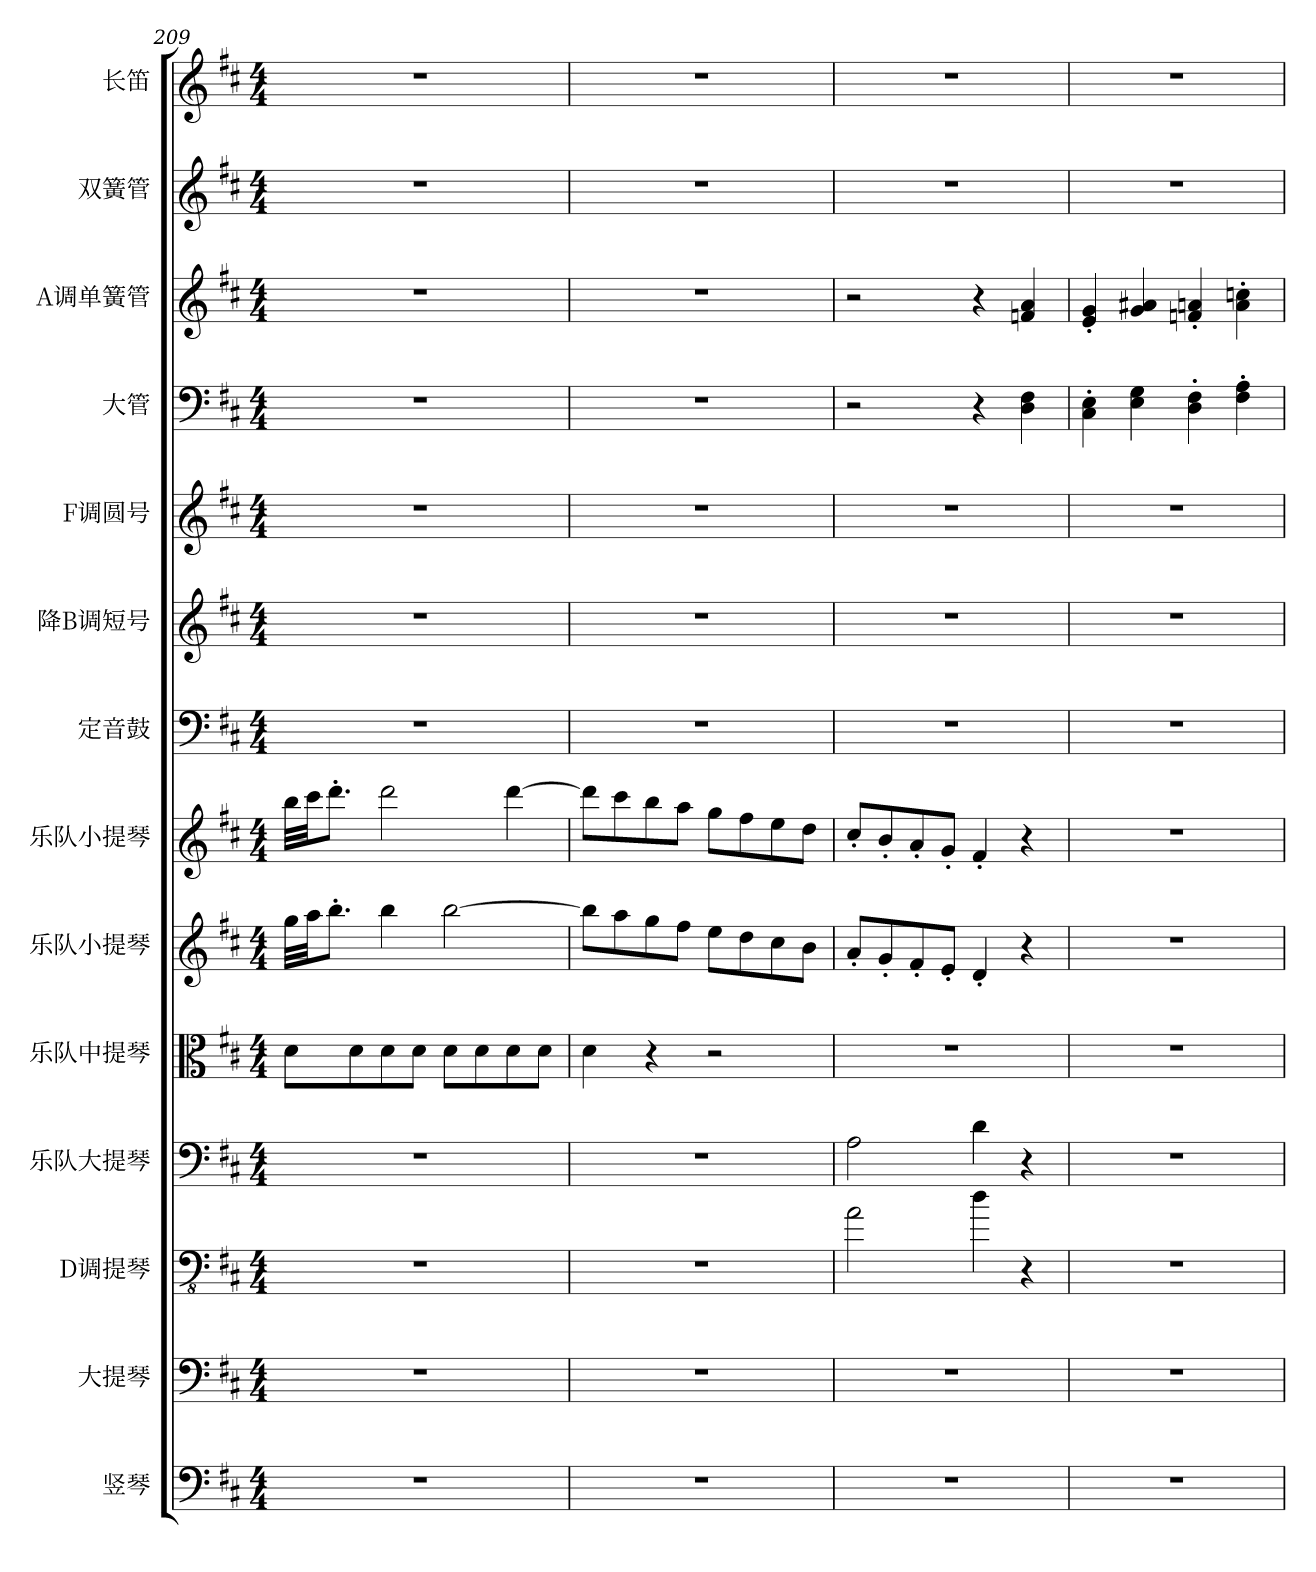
**kern	**kern	**kern	**kern	**kern	**kern	**kern	**kern	**kern	**kern	**kern	**kern	**kern	**kern
*part14	*part13	*part12	*part11	*part10	*part9	*part8	*part7	*part6	*part5	*part4	*part3	*part2	*part1
*staff14	*staff13	*staff12	*staff11	*staff10	*staff9	*staff8	*staff7	*staff6	*staff5	*staff4	*staff3	*staff2	*staff1
*I"竖琴	*I"大提琴	*I"D调提琴	*I"乐队大提琴	*I"乐队中提琴	*I"乐队小提琴	*I"乐队小提琴	*I"定音鼓	*I"降B调短号	*I"F调圆号	*I"大管	*I"A调单簧管	*I"双簧管	*I"长笛
*clefF4	*clefF4	*clefFv4	*clefF4	*clefC3	*clefG2	*clefG2	*clefF4	*clefG2	*clefG2	*clefF4	*clefG2	*clefG2	*clefG2
*	*	*ITrd7c12	*	*	*	*	*	*ITrd1c2	*ITrd4c7	*	*ITrd2c3	*	*
*k[f#c#]	*k[f#c#]	*k[f#c#]	*k[f#c#]	*k[f#c#]	*k[f#c#]	*k[f#c#]	*k[f#c#]	*k[]	*k[f#]	*k[f#c#]	*k[f#c#g#d#a#]	*k[f#c#]	*k[f#c#]
*M4/4	*M4/4	*M4/4	*M4/4	*M4/4	*M4/4	*M4/4	*M4/4	*M4/4	*M4/4	*M4/4	*M4/4	*M4/4	*M4/4
=209	=209	=209	=209	=209	=209	=209	=209	=209	=209	=209	=209	=209	=209
1r	1r	1r	1r	8d\L	32gg\LLL	32bb\LLL	1r	1r	1r	1r	1r	1r	1r
.	.	.	.	.	32aa\JJ	32ccc#\JJ	.	.	.	.	.	.	.
.	.	.	.	.	8.bb'\J	8.ddd'\J	.	.	.	.	.	.	.
.	.	.	.	8d\	.	.	.	.	.	.	.	.	.
.	.	.	.	8d\	4bb\	2ddd\	.	.	.	.	.	.	.
.	.	.	.	8d\J	.	.	.	.	.	.	.	.	.
.	.	.	.	8d\L	[2bb\	.	.	.	.	.	.	.	.
.	.	.	.	8d\	.	.	.	.	.	.	.	.	.
.	.	.	.	8d\	.	[4ddd\	.	.	.	.	.	.	.
.	.	.	.	8d\J	.	.	.	.	.	.	.	.	.
=210	=210	=210	=210	=210	=210	=210	=210	=210	=210	=210	=210	=210	=210
1r	1r	1r	1r	4d\	8bb\L]	8ddd\L]	1r	1r	1r	1r	1r	1r	1r
.	.	.	.	.	8aa\	8ccc#\	.	.	.	.	.	.	.
.	.	.	.	4r	8gg\	8bb\	.	.	.	.	.	.	.
.	.	.	.	.	8ff#\J	8aa\J	.	.	.	.	.	.	.
.	.	.	.	2r	8ee\L	8gg\L	.	.	.	.	.	.	.
.	.	.	.	.	8dd\	8ff#\	.	.	.	.	.	.	.
.	.	.	.	.	8cc#\	8ee\	.	.	.	.	.	.	.
.	.	.	.	.	8b\J	8dd\J	.	.	.	.	.	.	.
!!LO:PB:g=z
=211	=211	=211	=211	=211	=211	=211	=211	=211	=211	=211	=211	=211	=211
1r	1r	2AA\	2A\	1r	8a'/L	8cc#'/L	1r	1r	1r	2r	2r	1r	1r
.	.	.	.	.	8g'/	8b'/	.	.	.	.	.	.	.
.	.	.	.	.	8f#'/	8a'/	.	.	.	.	.	.	.
.	.	.	.	.	8e'/J	8g'/J	.	.	.	.	.	.	.
.	.	4D\	4d\	.	4d'/	4f#'/	.	.	.	4r	4r	.	.
.	.	4r	4r	.	4r	4r	.	.	.	4D\ 4F#\	4dn/ 4f#/	.	.
=212	=212	=212	=212	=212	=212	=212	=212	=212	=212	=212	=212	=212	=212
*	*	*	*	*	*	*	*	*	*	*	*	*	*MM168
1r	1r	1r	1r	1r	1r	1r	1r	1r	1r	4C#\' 4E\'	4c#/' 4e/'	1r	1r
.	.	.	.	.	.	.	.	.	.	4E\ 4G\	4e/ 4f##X/	.	.
.	.	.	.	.	.	.	.	.	.	4D\' 4F#\'	4dn/' 4f#X/'	.	.
.	.	.	.	.	.	.	.	.	.	4F#\' 4A\'	4f#\' 4an\'	.	.
=	=	=	=	=	=	=	=	=	=	=	=	=	=
*-	*-	*-	*-	*-	*-	*-	*-	*-	*-	*-	*-	*-	*-
